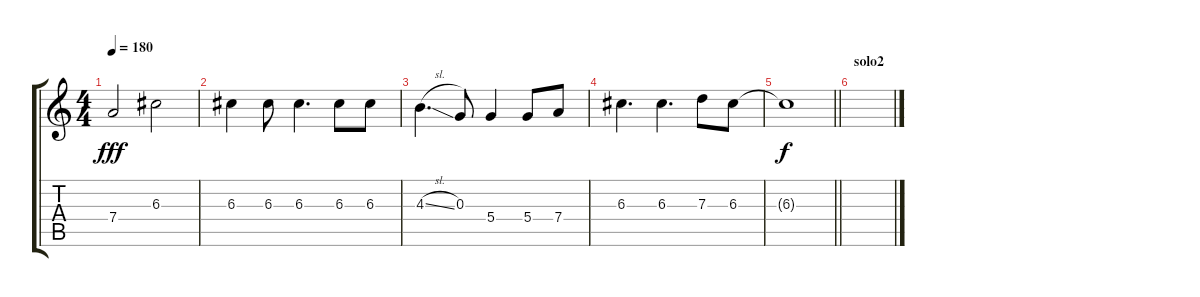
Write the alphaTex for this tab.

\track "" {instrument overdrivenguitar}
\staff {score tabs}
\tuning (E4 B3 G3 D3 A2 E2) {hide}
\ts (4 4)
\tempo 180
\clef g2
\ks c
7.4.2{dy fff} 6.3.2 |
6.3.4 6.3.8 6.3.4{d} 6.3.8 6.3.8 |
4.3{sl}.4{d} 0.3.8 5.4.4 5.4.8 7.4.8 |
6.3.4{d} 6.3.4{d} 7.3.8 6.3.8 |
\barLineRight lightlight
6.3{t}.1{dy f} |
\section ("" "solo2")
